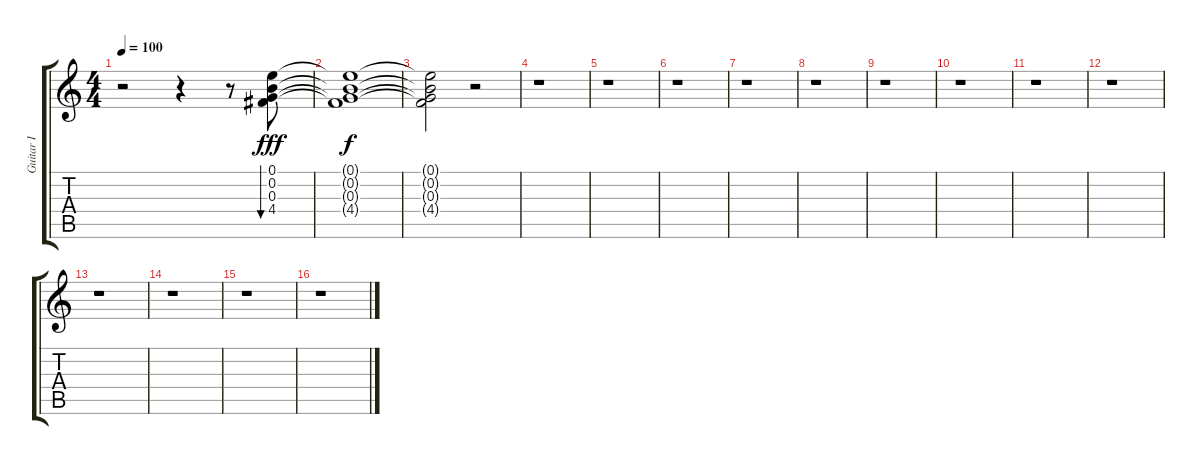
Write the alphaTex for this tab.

\track ("Guitar I" "Guitar I") {instrument electricguitarclean}
\staff {score tabs}
\tuning (E4 B3 G3 D3 A2 E2) {hide}
\ts (4 4)
\tempo 100
\clef g2
\ks c
r.2{dy fff} r.4 r.8 (0.1 0.2 0.3 4.4).8{bu 480} |
(0.1{t} 0.2{t} 0.3{t} 4.4{t}).1{dy f} |
(0.1{t} 0.2{t} 0.3{t} 4.4{t}).2 r.2 |
r.1 |
r.1 |
r.1 |
r.1 |
r.1 |
r.1 |
r.1 |
r.1 |
r.1 |
r.1 |
r.1 |
r.1 |
r.1
